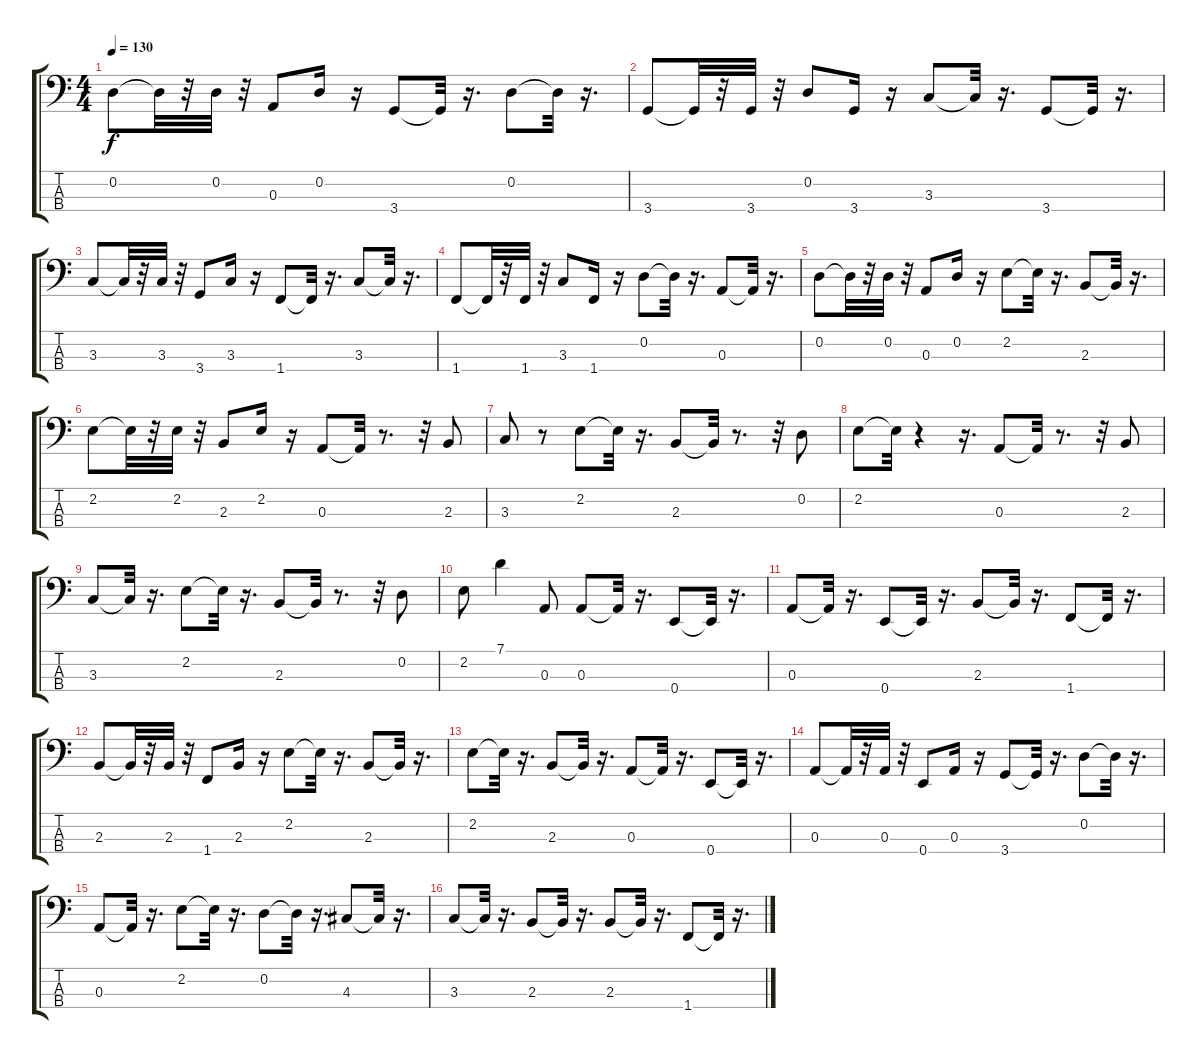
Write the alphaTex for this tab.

\track "" {instrument electricbassfinger}
\staff {score tabs}
\tuning (G2 D2 A1 E1) {hide}
\ts (4 4)
\tempo 130
\clef f4
\ks c
0.2.8{dy f} 0.2{t}.32 r.32 0.2.32 r.32 0.3.8 0.2.16 r.16 3.4.8 3.4{t}.32 r.16{d} 0.2.8 0.2{t}.32 r.16{d} |
3.4.8 3.4{t}.32 r.32 3.4.32 r.32 0.2.8 3.4.16 r.16 3.3.8 3.3{t}.32 r.16{d} 3.4.8 3.4{t}.32 r.16{d} |
3.3.8 3.3{t}.32 r.32 3.3.32 r.32 3.4.8 3.3.16 r.16 1.4.8 1.4{t}.32 r.16{d} 3.3.8 3.3{t}.32 r.16{d} |
1.4.8 1.4{t}.32 r.32 1.4.32 r.32 3.3.8 1.4.16 r.16 0.2.8 0.2{t}.32 r.16{d} 0.3.8 0.3{t}.32 r.16{d} |
0.2.8 0.2{t}.32 r.32 0.2.32 r.32 0.3.8 0.2.16 r.16 2.2.8 2.2{t}.32 r.16{d} 2.3.8 2.3{t}.32 r.16{d} |
2.2.8 2.2{t}.32 r.32 2.2.32 r.32 2.3.8 2.2.16 r.16 0.3.8 0.3{t}.32 r.8{d} r.32 2.3.8 |
3.3.8 r.8 2.2.8 2.2{t}.32 r.16{d} 2.3.8 2.3{t}.32 r.8{d} r.32 0.2.8 |
2.2.8 2.2{t}.32 r.4 r.16{d} 0.3.8 0.3{t}.32 r.8{d} r.32 2.3.8 |
3.3.8 3.3{t}.32 r.16{d} 2.2.8 2.2{t}.32 r.16{d} 2.3.8 2.3{t}.32 r.8{d} r.32 0.2.8 |
2.2.8 7.1.4 0.3.8 0.3.8 0.3{t}.32 r.16{d} 0.4.8 0.4{t}.32 r.16{d} |
0.3.8 0.3{t}.32 r.16{d} 0.4.8 0.4{t}.32 r.16{d} 2.3.8 2.3{t}.32 r.16{d} 1.4.8 1.4{t}.32 r.16{d} |
2.3.8 2.3{t}.32 r.32 2.3.32 r.32 1.4.8 2.3.16 r.16 2.2.8 2.2{t}.32 r.16{d} 2.3.8 2.3{t}.32 r.16{d} |
2.2.8 2.2{t}.32 r.16{d} 2.3.8 2.3{t}.32 r.16{d} 0.3.8 0.3{t}.32 r.16{d} 0.4.8 0.4{t}.32 r.16{d} |
0.3.8 0.3{t}.32 r.32 0.3.32 r.32 0.4.8 0.3.16 r.16 3.4.8 3.4{t}.32 r.16{d} 0.2.8 0.2{t}.32 r.16{d} |
0.3.8 0.3{t}.32 r.16{d} 2.2.8 2.2{t}.32 r.16{d} 0.2.8 0.2{t}.32 r.16{d} 4.3.8 4.3{t}.32 r.16{d} |
3.3.8 3.3{t}.32 r.16{d} 2.3.8 2.3{t}.32 r.16{d} 2.3.8 2.3{t}.32 r.16{d} 1.4.8 1.4{t}.32 r.16{d}
